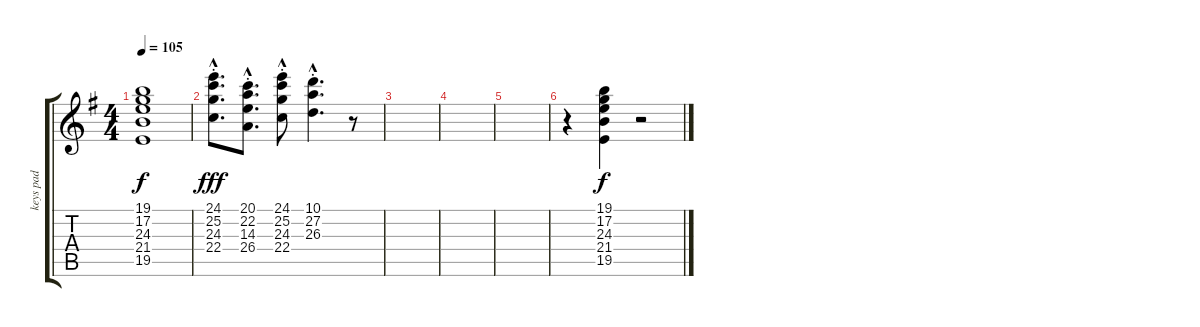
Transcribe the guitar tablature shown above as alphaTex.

\track ("keys pad" "keys pad") {instrument stringensemble1}
\staff {score tabs}
\tuning (E4 B3 G3 D3 A2 E2) {hide}
\ts (4 4)
\tempo 105
\clef g2
\ks eminor
(19.1 17.2 24.3 21.4 19.5).1{dy f} |
(24.1{hac st} 25.2{hac st} 24.3{hac st} 22.4{hac st}).8{d dy fff} (20.1{hac st} 22.2{hac st} 14.3{hac st} 26.4{hac st}).8{d} (24.1{hac st} 25.2{hac st} 24.3{hac st} 22.4{hac st}).8 (10.1{hac st} 27.2{hac st} 26.3{hac st}).4{d} r.8 |
|
|
|
r.4 (19.1 17.2 24.3 21.4 19.5).4{dy f} r.2
